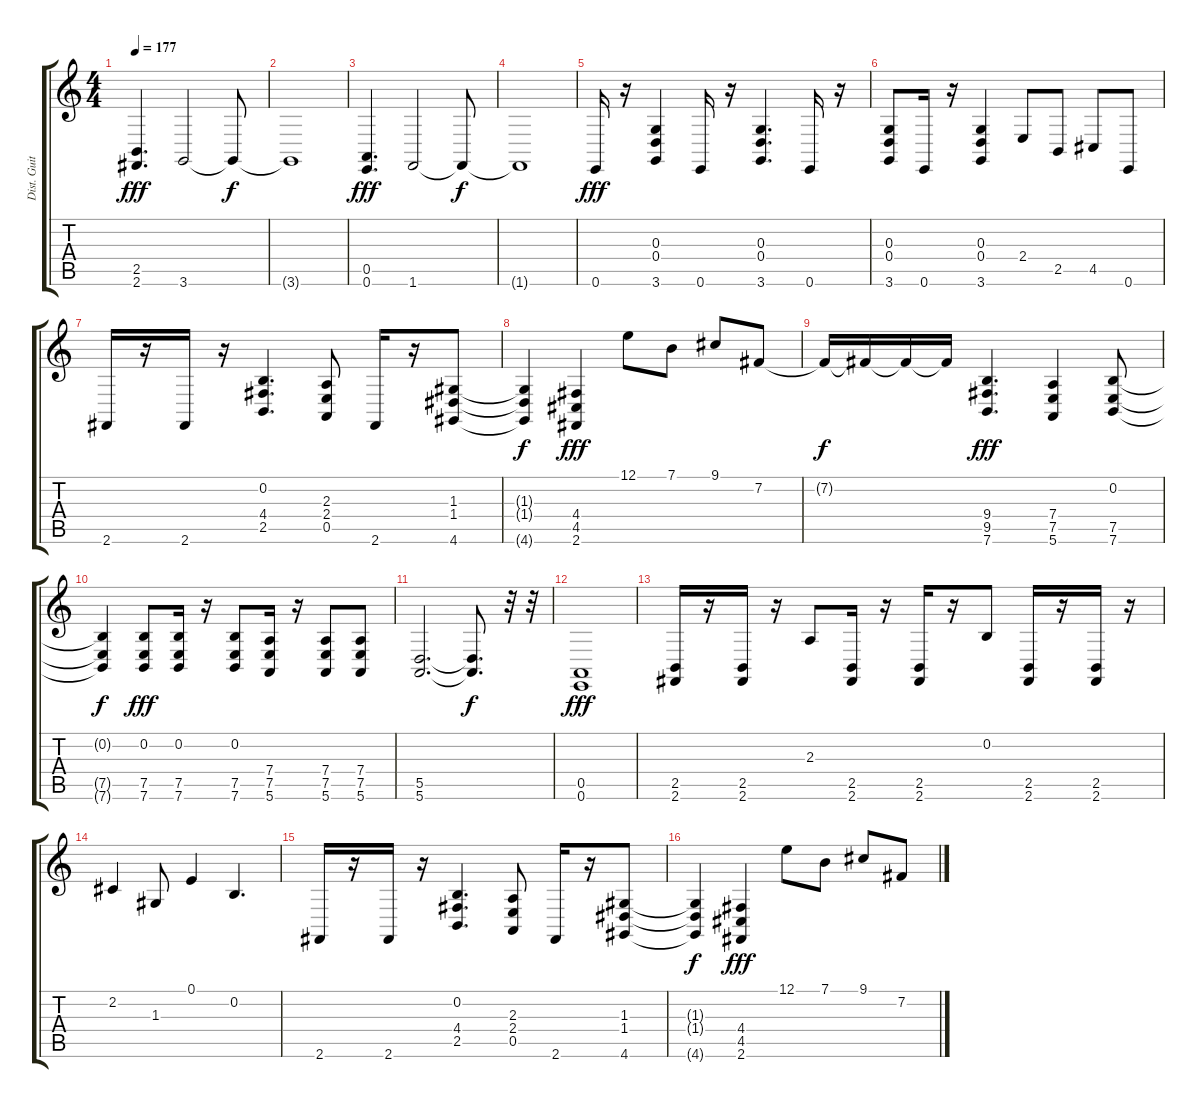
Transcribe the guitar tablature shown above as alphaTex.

\track ("Dist. Guitar 4" "Dist. Guit") {instrument lead8bassandlead}
\staff {score tabs}
\tuning (E4 B3 G3 D3 A2 E2) {hide}
\ts (4 4)
\tempo 177
\clef g2
\ks c
(2.5 2.6).4{d dy fff} 3.6.2 3.6{t}.8{dy f} |
3.6{t}.1 |
(0.5 0.6).4{d dy fff} 1.6.2 1.6{t}.8{dy f} |
1.6{t}.1 |
0.6.16{dy fff} r.16 (0.3 0.4 3.6).4 0.6.16 r.16 (0.3 0.4 3.6).4{d} 0.6.16 r.16 |
(0.3 0.4 3.6).8 0.6.16 r.16 (0.3 0.4 3.6).4 2.4.8 2.5.8 4.5.8 0.6.8 |
2.6.16 r.16 2.6.16 r.16 (0.2 4.4 2.5).4{d} (2.3 2.4 0.5).8 2.6.16 r.16 (1.3 1.4 4.6).8 |
(1.3{t} 1.4{t} 4.6{t}).4{dy f} (4.4 4.5 2.6).4{dy fff} 12.1.8 7.1.8 9.1.8 7.2.8 |
7.2{t}.16{dy f} 7.2{t}.16 7.2{t}.16 7.2{t}.16 (9.4 9.5 7.6).4{d dy fff} (7.4 7.5 5.6).4 (0.2 7.5 7.6).8 |
(0.2{t} 7.5{t} 7.6{t}).4{dy f} (0.2 7.5 7.6).8{dy fff} (0.2 7.5 7.6).16 r.16 (0.2 7.5 7.6).8 (7.4 7.5 5.6).16 r.16 (7.4 7.5 5.6).8 (7.4 7.5 5.6).8 |
(5.5 5.6).2{d} (5.5{t} 5.6{t}).8{d dy f} r.32 r.32 |
(0.5 0.6).1{dy fff} |
(2.5 2.6).16 r.16 (2.5 2.6).16 r.16 2.3.8 (2.5 2.6).16 r.16 (2.5 2.6).16 r.16 0.2.8 (2.5 2.6).16 r.16 (2.5 2.6).16 r.16 |
2.2.4 1.3.8 0.1.4 0.2.4{d} |
2.6.16 r.16 2.6.16 r.16 (0.2 4.4 2.5).4{d} (2.3 2.4 0.5).8 2.6.16 r.16 (1.3 1.4 4.6).8 |
(1.3{t} 1.4{t} 4.6{t}).4{dy f} (4.4 4.5 2.6).4{dy fff} 12.1.8 7.1.8 9.1.8 7.2.8
